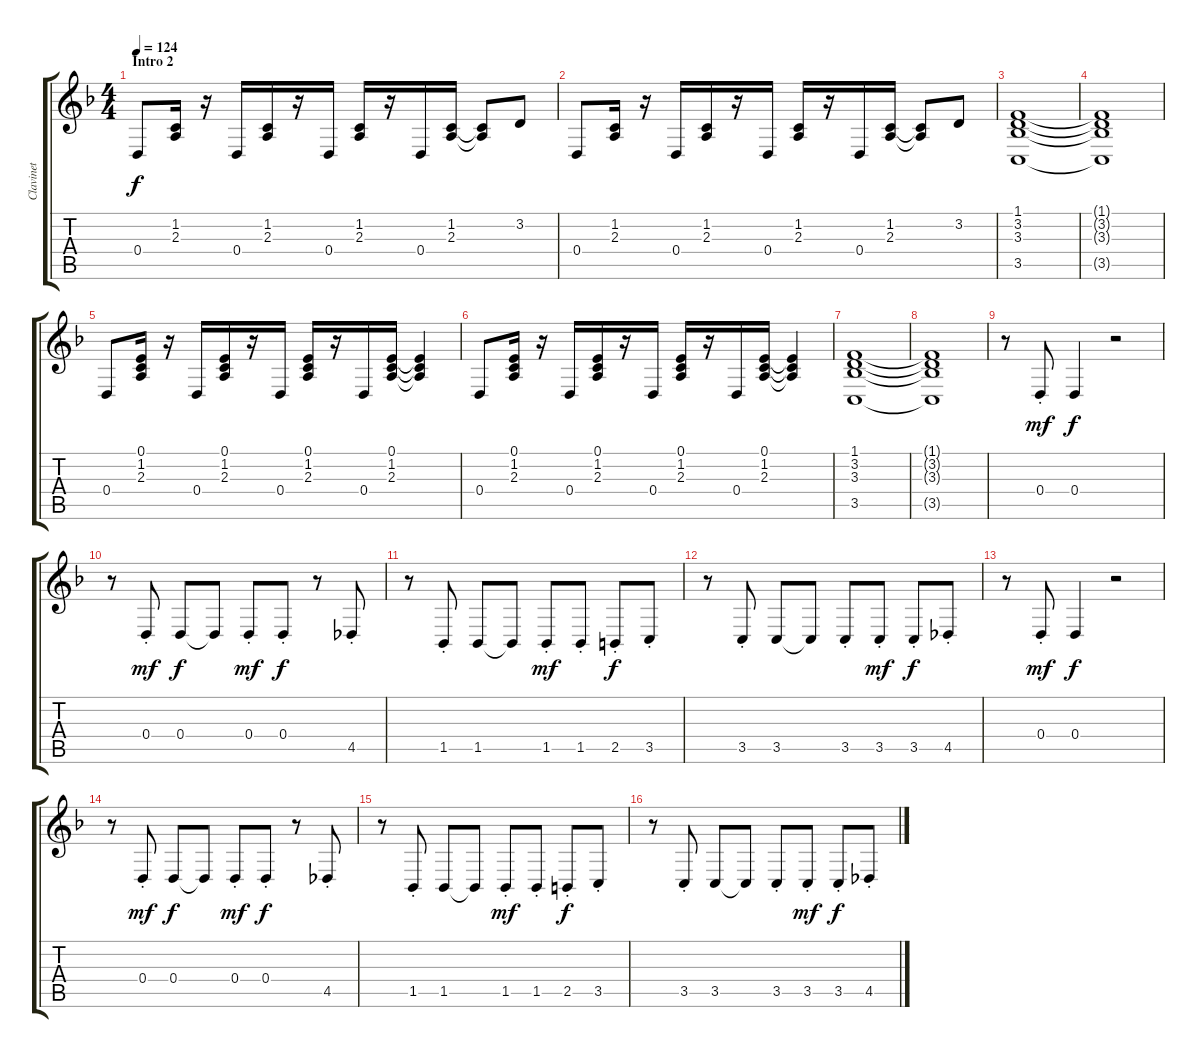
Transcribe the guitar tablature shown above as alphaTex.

\track ("Clavinet" "Clavinet") {instrument clavinet}
\staff {score tabs}
\tuning (E4 B3 G3 D3 A2 E2) {hide}
\ts (4 4)
\section ("" "Intro 2")
\tempo 124
\clef g2
\ks f
0.4.8{dy f} (1.2 2.3).16 r.16 0.4.16 (1.2 2.3).16 r.16 0.4.16 (1.2 2.3).16 r.16 0.4.16 (1.2 2.3).16 (1.2{t} 2.3{t}).8 3.2.8 |
0.4.8 (1.2 2.3).16 r.16 0.4.16 (1.2 2.3).16 r.16 0.4.16 (1.2 2.3).16 r.16 0.4.16 (1.2 2.3).16 (1.2{t} 2.3{t}).8 3.2.8 |
(1.1 3.2 3.3 3.5).1 |
(1.1{t} 3.2{t} 3.3{t} 3.5{t}).1 |
0.4.8 (0.1 1.2 2.3).16 r.16 0.4.16 (0.1 1.2 2.3).16 r.16 0.4.16 (0.1 1.2 2.3).16 r.16 0.4.16 (0.1 1.2 2.3).16 (0.1{t} 1.2{t} 2.3{t}).4 |
0.4.8 (0.1 1.2 2.3).16 r.16 0.4.16 (0.1 1.2 2.3).16 r.16 0.4.16 (0.1 1.2 2.3).16 r.16 0.4.16 (0.1 1.2 2.3).16 (0.1{t} 1.2{t} 2.3{t}).4 |
(1.1 3.2 3.3 3.5).1 |
(1.1{t} 3.2{t} 3.3{t} 3.5{t}).1 |
r.8 0.4{st}.8{dy mf} 0.4.4{dy f} r.2 |
r.8 0.4{st}.8{dy mf} 0.4.8{dy f} 0.4{t}.8 0.4{st}.8{dy mf} 0.4{st}.8{dy f} r.8 4.5{st}.8 |
r.8 1.5{st}.8 1.5.8 1.5{t}.8 1.5{st}.8{dy mf} 1.5{st}.8 2.5{st}.8{dy f} 3.5{st}.8 |
r.8 3.5{st}.8 3.5.8 3.5{t}.8 3.5{st}.8 3.5{st}.8{dy mf} 3.5{st}.8{dy f} 4.5{st}.8 |
r.8 0.4{st}.8{dy mf} 0.4.4{dy f} r.2 |
r.8 0.4{st}.8{dy mf} 0.4.8{dy f} 0.4{t}.8 0.4{st}.8{dy mf} 0.4{st}.8{dy f} r.8 4.5{st}.8 |
r.8 1.5{st}.8 1.5.8 1.5{t}.8 1.5{st}.8{dy mf} 1.5{st}.8 2.5{st}.8{dy f} 3.5{st}.8 |
r.8 3.5{st}.8 3.5.8 3.5{t}.8 3.5{st}.8 3.5{st}.8{dy mf} 3.5{st}.8{dy f} 4.5{st}.8
